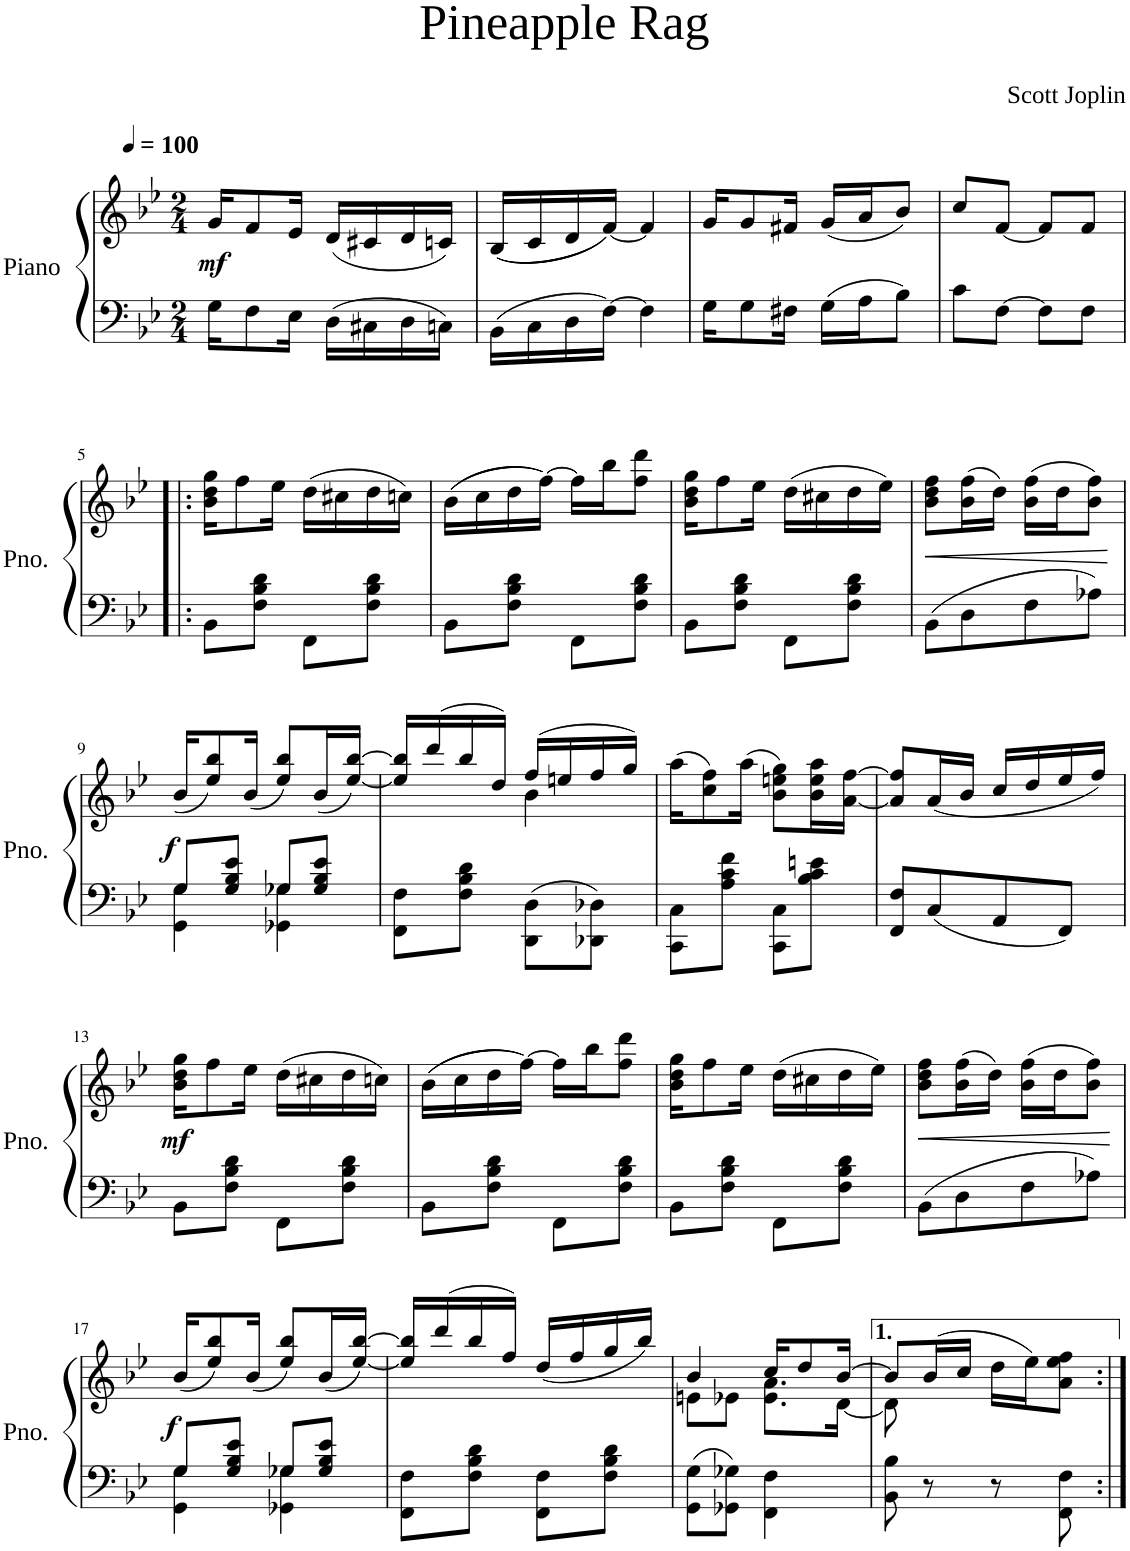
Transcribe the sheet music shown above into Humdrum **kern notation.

**kern	**kern	**dynam
*part1	*part1	*part1
*staff2	*staff1	*staff1/2
*I"Piano	*	*
*I'Pno.	*	*
*clefF4	*clefG2	*
*k[b-e-]	*k[b-e-]	*
*M2/4	*M2/4	*
*MM100	*MM100	*
=1	=1	=1
!	!	!LO:DY:b
16G\KL	16g/KL	mf
8F\	8f/	.
16E-\Jk	16e-/Jk	.
16D\LL	(16d/LL	.
16C#X\	16c#X/	.
16D\	16d/	.
16Cn\JJ	16cn/JJ)	.
=2	=2	=2
16BB-\LL	((16B-/LL	.
16C\	16c/	.
16D\	16d/	.
[16F\JJ	[16f/JJ))	.
4F\]	4f/]	.
=3	=3	=3
16G\KL	16g/KL	.
8G\	8g/	.
16F#X\Jk	16f#X/Jk	.
16G\LL	(16g/LL	.
16A\J	16a/J	.
8B-\J	8b-/J)	.
=4	=4	=4
8c\L	8cc/L	.
[8F\J	[8f/J	.
8F\L]	8f/L]	.
8F\J	8f/J	.
!!LO:LB:g=z
=5!|:	=5!|:	=5!|:
8BB-\L	16b-\ 16dd\ 16gg\KL	.
.	8ff\	.
8F\ 8B-\ 8d\J	.	.
.	16ee-\Jk	.
8FF\L	(16dd\LL	.
.	16cc#X\	.
8F\ 8B-\ 8d\J	16dd\	.
.	16ccn\JJ)	.
=6	=6	=6
8BB-\L	((16b-\LL	.
.	16cc\	.
8F\ 8B-\ 8d\J	16dd\	.
.	[16ff\JJ))	.
8FF\L	16ff\LL]	.
.	16bb-\J	.
8F\ 8B-\ 8d\J	8ff\ 8ddd\J	.
=7	=7	=7
8BB-\L	16b-\ 16dd\ 16gg\KL	.
.	8ff\	.
8F\ 8B-\ 8d\J	.	.
.	16ee-\Jk	.
8FF\L	(16dd\LL	.
.	16cc#X\	.
8F\ 8B-\ 8d\J	16dd\	.
.	16ee-\JJ)	.
=8	=8	=8
!	!	!LO:HP:b
8BB-\L	8b-\ 8dd\ 8ff\L	<
8D\	(16b-\ 16ff\L	.
.	16dd\JJ)	.
8F\	(16b-\ 16ff\LL	.
.	16dd\J	.
8A-X\J	8b-\ 8ff\J)	[
!!LO:LB:g=z
=9	=9	=9
*^	*	*
!	!	!	!LO:DY:a=2
4GG\ 4G\	8G/L	(<16b-/KL	f
.	.	8ee-/ 8bb-/)	.
.	8G/ 8B-/ 8e-/J	.	.
.	.	(16b-/Jk	.
4GG-X\ 4G-X\	8G-/L	8ee-/ 8bb-/L)	.
.	8G-/ 8B-/ 8e-/J	(16b-/L	.
.	.	[<16ee-/ [>16bb-/JJ)	.
*v	*v	*	*
=10	=10	=10
*	*^	*
8FF\ 8F\L	16ee-/] 16bb-/]LL	4ryy	.
.	(>16ddd/	.	.
8F\ 8B-\ 8d\J	16bb-/	.	.
.	16dd/JJ)	.	.
8DD\ 8D\L	(16ff/LL	4b-\	.
.	16een/	.	.
8DD-X\ 8D-X\J	16ff/	.	.
.	16gg/JJ)	.	.
*	*v	*v	*
=11	=11	=11
8CC\ 8C\L	(16aa\KL	.
.	8cc\ 8ff\)	.
8A\ 8c\ 8f\J	.	.
.	(16aa\Jk	.
8CC\ 8C\L	8b-\ 8een\ 8gg\L)	.
8B-\ 8c\ 8en\J	16b-\ 16ee\ 16aa\L	.
.	[<16a\ [>16ff\JJ	.
=12	=12	=12
8FF/ 8F/L	8a/] 8ff/]L	.
8C/	(16a/L	.
.	16b-/JJ	.
8AA/	16cc/LL	.
.	16dd/	.
8FF/J	16ee-/	.
.	16ff/JJ)	.
!!LO:LB:g=z
=13	=13	=13
!	!	!LO:DY:b
8BB-\L	16b-\ 16dd\ 16gg\KL	mf
.	8ff\	.
8F\ 8B-\ 8d\J	.	.
.	16ee-\Jk	.
8FF\L	(16dd\LL	.
.	16cc#X\	.
8F\ 8B-\ 8d\J	16dd\	.
.	16ccn\JJ)	.
=14	=14	=14
8BB-\L	((16b-\LL	.
.	16cc\	.
8F\ 8B-\ 8d\J	16dd\	.
.	[16ff\JJ))	.
8FF\L	16ff\LL]	.
.	16bb-\J	.
8F\ 8B-\ 8d\J	8ff\ 8ddd\J	.
=15	=15	=15
8BB-\L	16b-\ 16dd\ 16gg\KL	.
.	8ff\	.
8F\ 8B-\ 8d\J	.	.
.	16ee-\Jk	.
8FF\L	(16dd\LL	.
.	16cc#X\	.
8F\ 8B-\ 8d\J	16dd\	.
.	16ee-\JJ)	.
=16	=16	=16
!	!	!LO:HP:b
8BB-\L	8b-\ 8dd\ 8ff\L	<
8D\	(16b-\ 16ff\L	.
.	16dd\JJ)	.
8F\	(16b-\ 16ff\LL	.
.	16dd\J	.
8A-X\J	8b-\ 8ff\J)	[
!!LO:LB:g=z
=17	=17	=17
*^	*	*
!	!	!	!LO:DY:a=2
4GG\ 4G\	8G/L	(16b-/KL	f
.	.	8ee-/ 8bb-/)	.
.	8G/ 8B-/ 8e-/J	.	.
.	.	(16b-/Jk	.
4GG-X\ 4G-X\	8G-/L	8ee-/ 8bb-/L)	.
.	8G-/ 8B-/ 8e-/J	(16b-/L	.
.	.	[<16ee-/ [>16bb-/JJ)	.
*v	*v	*	*
=18	=18	=18
8FF\ 8F\L	16ee-/] 16bb-/]LL	.
.	(>16ddd/	.
8F\ 8B-\ 8d\J	16bb-/	.
.	16ff/JJ)	.
8FF\ 8F\L	(16dd/LL	.
.	16ff/	.
8F\ 8B-\ 8d\J	16gg/	.
.	16bb-/JJ)	.
=19	=19	=19
*	*^	*
8GG\ 8G\L	4b-/	8en\L	.
8GG-X\ 8G-X\J	.	8e-X\J	.
4FF\ 4F\	16cc/KL	8.e-\ 8.a\L	.
.	8dd/	.	.
.	[16b-/Jk	[16d\Jk	.
=20	=20	=20	=20
8BB-\ 8B-\	8b-/L]	8d\]	.
8r	(16b-/L	4.ryy	.
.	16cc/JJ	.	.
8r	16dd\LL	.	.
.	16ee-\J)	.	.
8FF\ 8F\	8a\ 8ee-\ 8ff\J	.	.
*	*v	*v	*
=:|!	=:|!	=:|!
*-	*-	*-
